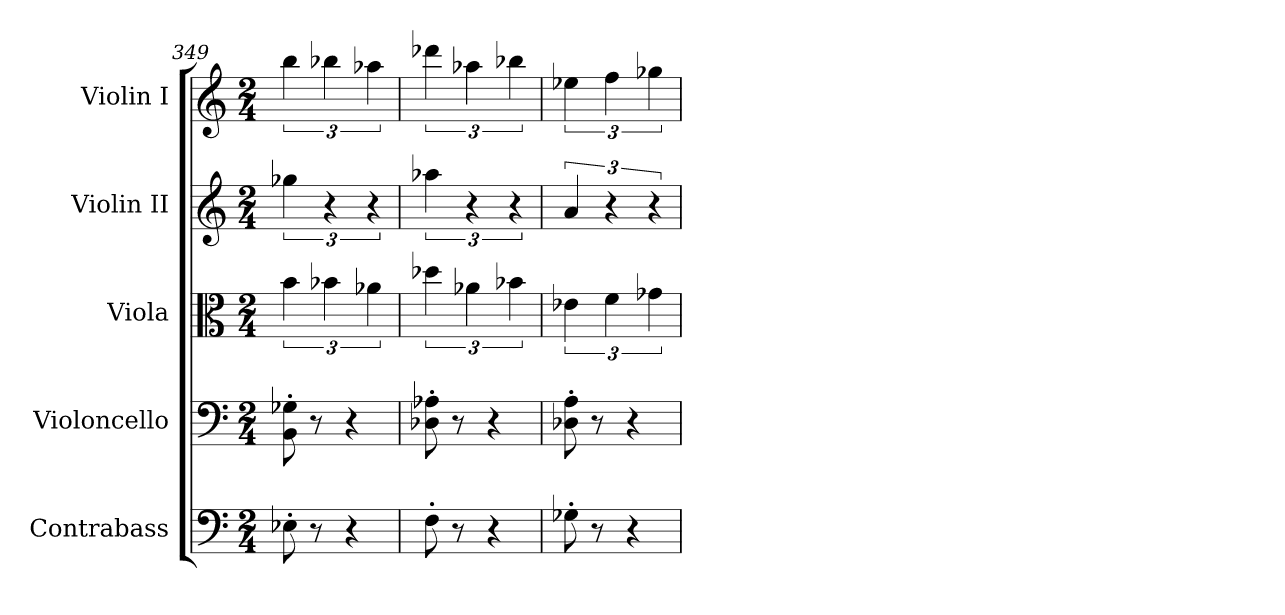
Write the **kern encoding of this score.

**kern	**kern	**kern	**kern	**kern
*part5	*part4	*part3	*part2	*part1
*staff5	*staff4	*staff3	*staff2	*staff1
*I"Contrabass	*I"Violoncello	*I"Viola	*I"Violin II	*I"Violin I
*I'Cb.	*I'Vc.	*I'Vla.	*I'Vln. II	*I'Vln. I
*clefF4	*clefF4	*clefC3	*clefG2	*clefG2
*ITrd7c12	*	*	*	*
*k[]	*k[]	*k[]	*k[]	*k[]
*M2/4	*M2/4	*M2/4	*M2/4	*M2/4
=349	=349	=349	=349	=349
8EE-X'\	8BB\' 8G-X\'	6b\	6gg-X\	6bb\
8r	8r	.	.	.
.	.	6b-X\	6r	6bb-X\
4r	4r	.	.	.
.	.	6a-X\	6r	6aa-X\
=350	=350	=350	=350	=350
8FF'\	8D-X\' 8A-X\'	6dd-X\	6aa-X\	6ddd-X\
8r	8r	.	.	.
.	.	6a-X\	6r	6aa-X\
4r	4r	.	.	.
.	.	6b-X\	6r	6bb-X\
=351	=351	=351	=351	=351
8GG-X'\	8D-X\' 8A\'	6e-X\	6a/	6ee-X\
8r	8r	.	.	.
.	.	6f\	6r	6ff\
4r	4r	.	.	.
.	.	6g-X\	6r	6gg-X\
=	=	=	=	=
*-	*-	*-	*-	*-
